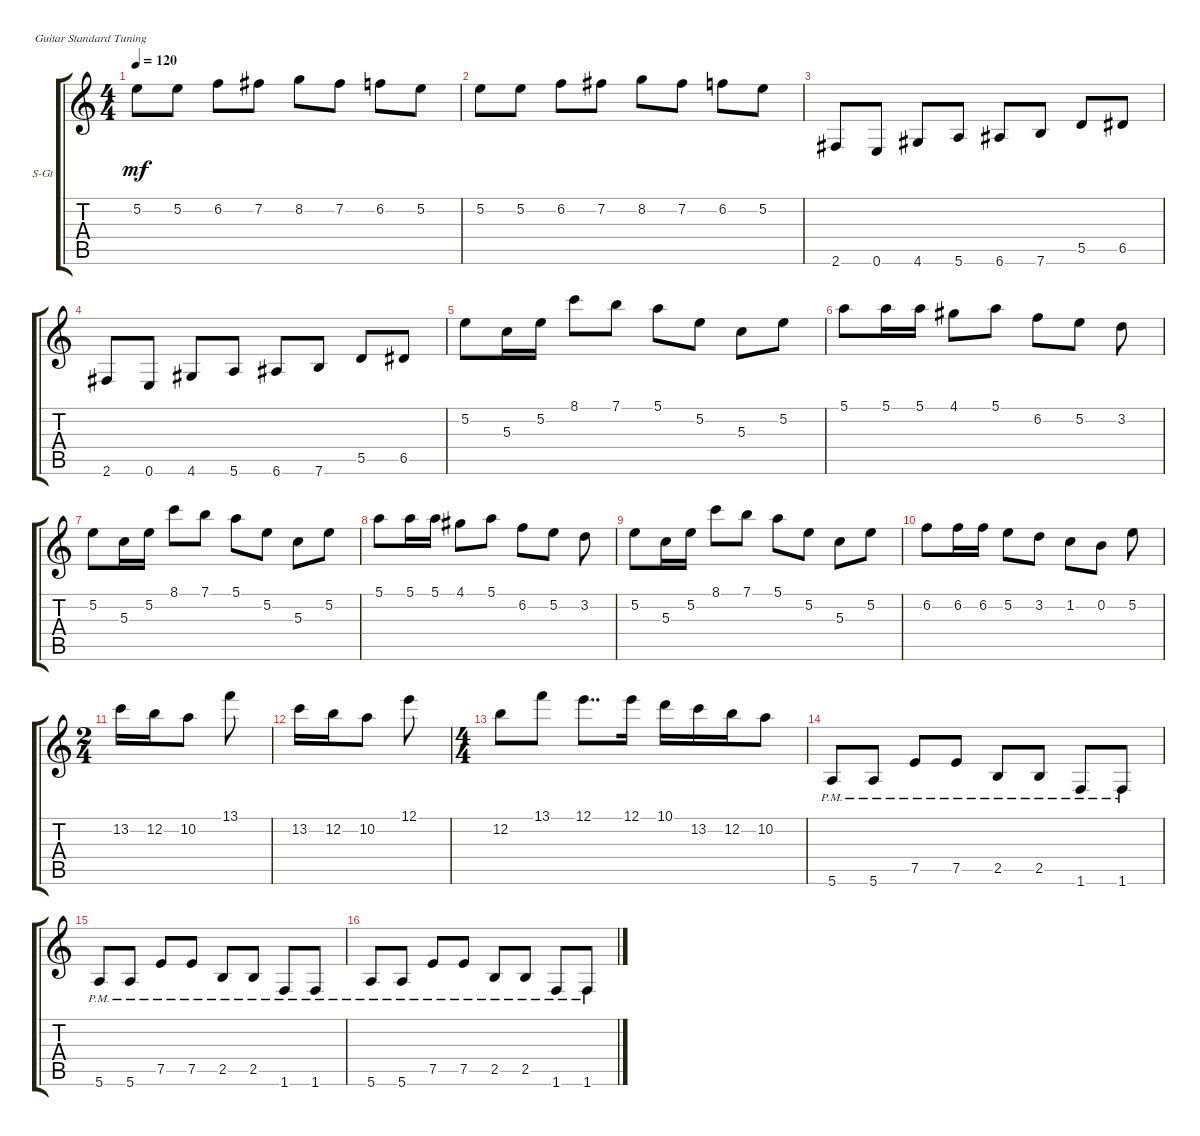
\defaultSystemsLayout 4
\bracketExtendMode groupsimilarinstruments
\firstSystemTrackNameOrientation horizontal
\otherSystemsTrackNameOrientation horizontal
\track ("Steel Guitar" "S-Gt") {instrument electricguitarclean}
\staff {score tabs}
\tuning (E4 B3 G3 D3 A2 E2)
\ts (4 4)
\tempo 120
\clef g2
\ks c
5.2.8{dy mf} 5.2.8 6.2.8 7.2.8 8.2.8 7.2.8 6.2.8 5.2.8 |
5.2.8 5.2.8 6.2.8 7.2.8 8.2.8 7.2.8 6.2.8 5.2.8 |
2.6.8 0.6.8 4.6.8 5.6.8 6.6.8 7.6.8 5.5.8 6.5.8 |
2.6.8 0.6.8 4.6.8 5.6.8 6.6.8 7.6.8 5.5.8 6.5.8 |
5.2.8 5.3.16 5.2.16 8.1.8 7.1.8 5.1.8 5.2.8 5.3.8 5.2.8 |
5.1.8 5.1.16 5.1.16 4.1.8 5.1.8 6.2.8 5.2.8 3.2.8 |
5.2.8 5.3.16 5.2.16 8.1.8 7.1.8 5.1.8 5.2.8 5.3.8 5.2.8 |
5.1.8 5.1.16 5.1.16 4.1.8 5.1.8 6.2.8 5.2.8 3.2.8 |
5.2.8 5.3.16 5.2.16 8.1.8 7.1.8 5.1.8 5.2.8 5.3.8 5.2.8 |
6.2.8 6.2.16 6.2.16 5.2.8 3.2.8 1.2.8 0.2.8 5.2.8 |
\ts (2 4)
13.2.16 12.2.16 10.2.8 13.1.8 |
13.2.16 12.2.16 10.2.8 12.1.8 |
\ts (4 4)
12.2.8 13.1.8 12.1.8{dd} 12.1.16 10.1.16 13.2.16 12.2.16 10.2.8 |
5.6{pm}.8 5.6{pm}.8 7.5{pm}.8 7.5{pm}.8 2.5{pm}.8 2.5{pm}.8 1.6{pm}.8 1.6{pm}.8 |
5.6{pm}.8 5.6{pm}.8 7.5{pm}.8 7.5{pm}.8 2.5{pm}.8 2.5{pm}.8 1.6{pm}.8 1.6{pm}.8 |
5.6{pm}.8 5.6{pm}.8 7.5{pm}.8 7.5{pm}.8 2.5{pm}.8 2.5{pm}.8 1.6{pm}.8 1.6{pm}.8
